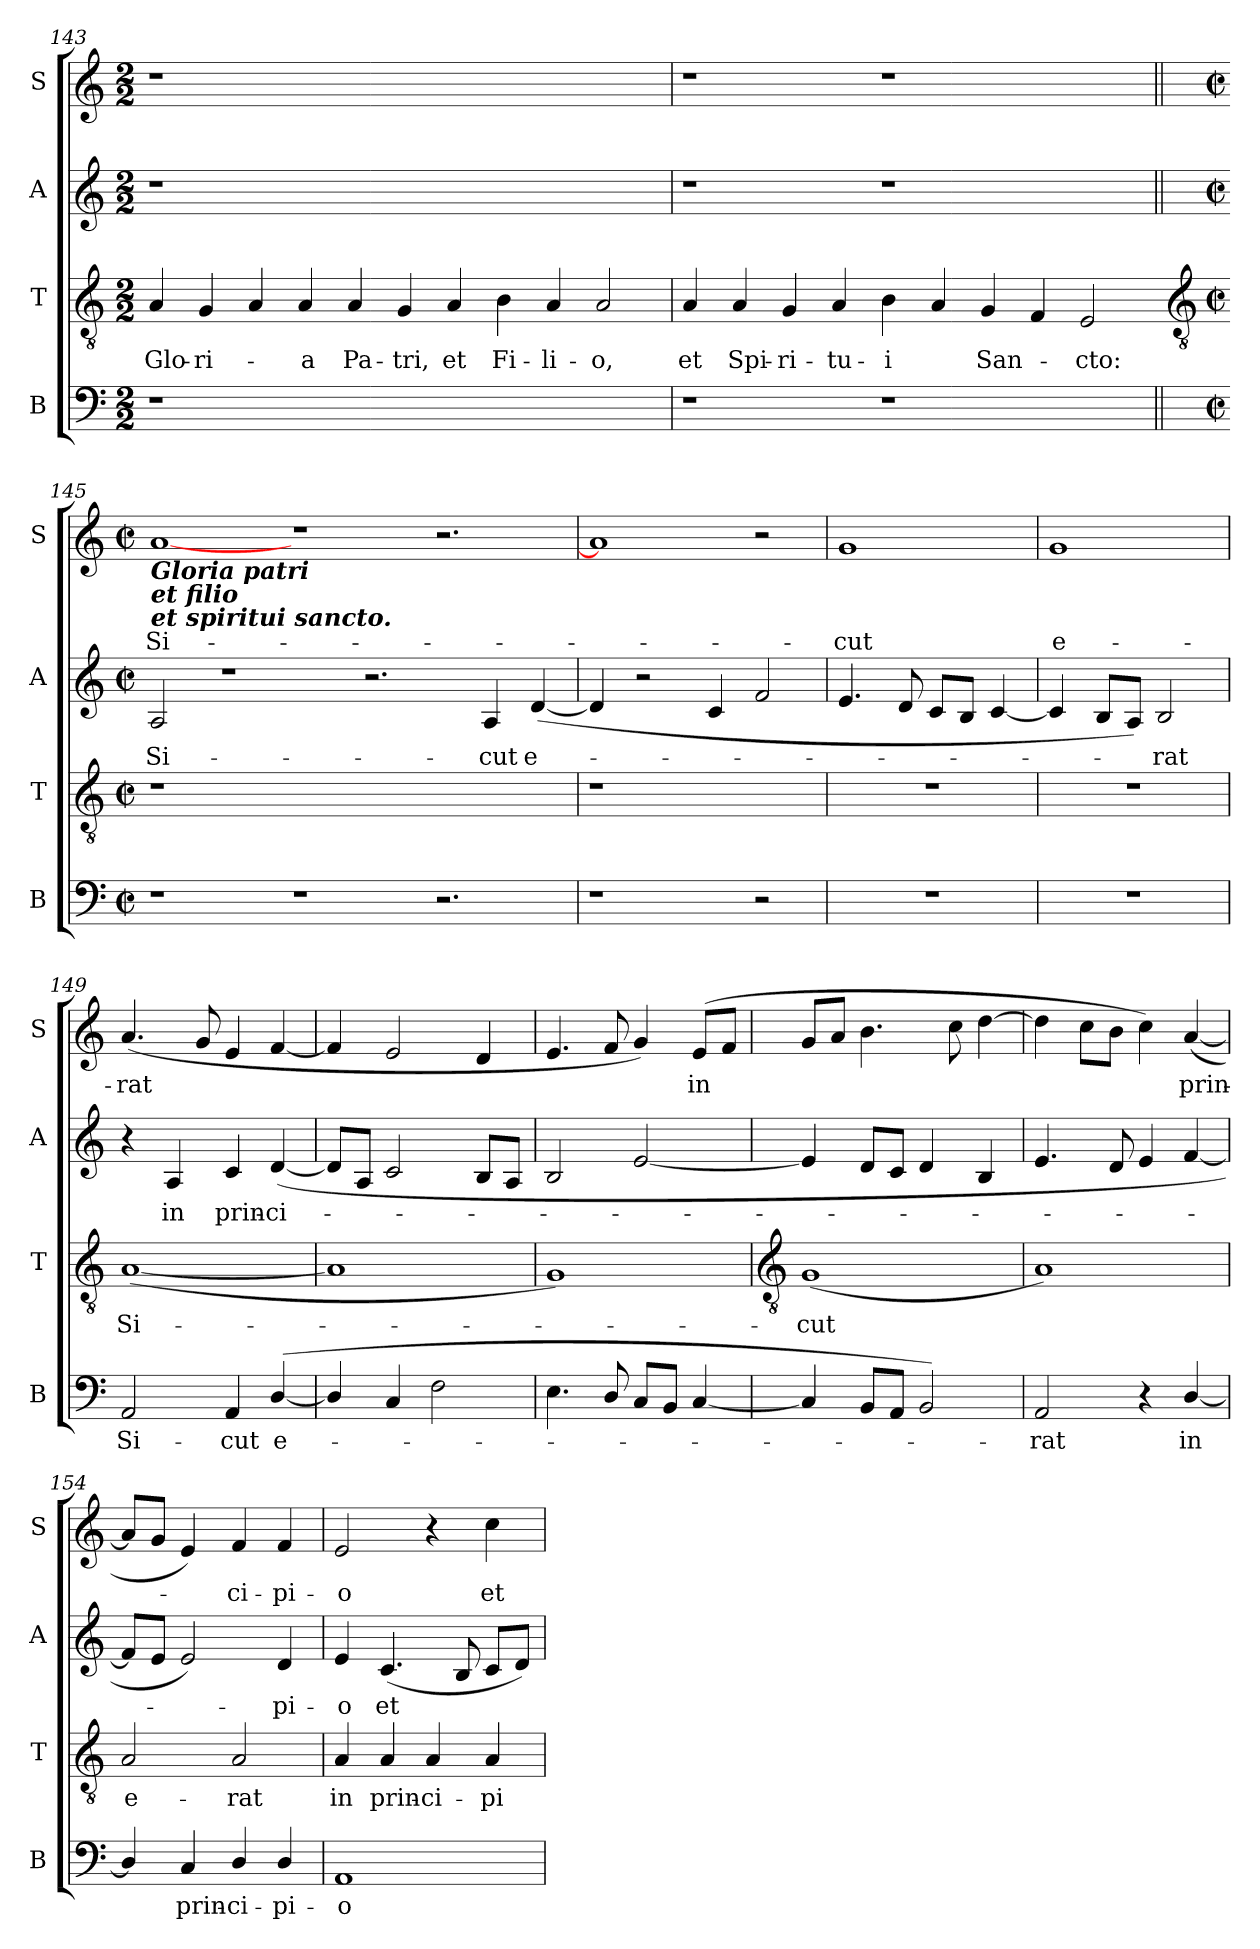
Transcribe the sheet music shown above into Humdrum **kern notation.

**kern	**text	**kern	**text	**kern	**text	**kern	**text
*part4	*part4	*part3	*part3	*part2	*part2	*part1	*part1
*staff4	*staff4	*staff3	*staff3	*staff2	*staff2	*staff1	*staff1
*I"B	*	*I"T	*	*I"A	*	*I"S	*
*I'B	*	*I'T	*	*I'A	*	*I'S	*
!!LO:LB:g=z
*clefF4	*	*clefGv2	*	*clefG2	*	*clefG2	*
*k[]	*	*k[]	*	*k[]	*	*k[]	*
*C:	*	*C:	*	*C:	*	*C:	*
*M2/2	*	*M2/2	*	*M2/2	*	*M2/2	*
=143	=143	=143	=143	=143	=143	=143	=143
!	!	!	!LO:LY:b	!	!	!	!
1r	.	4A	Glo-	1r	.	1r	.
!	!	!	!LO:LY:b	!	!	!	!
.	.	4G	-ri-	.	.	.	.
.	.	4A	.	.	.	.	.
!	!	!	!LO:LY:b	!	!	!	!
.	.	4A	a	.	.	.	.
!	!	!	!LO:LY:b	!	!	!	!
1..ryy	.	4A	Pa-	1..ryy	.	1..ryy	.
!	!	!	!LO:LY:b	!	!	!	!
.	.	4G	-tri,	.	.	.	.
!	!	!	!LO:LY:b	!	!	!	!
.	.	4A	et	.	.	.	.
!	!	!	!LO:LY:b	!	!	!	!
.	.	4B	Fi-	.	.	.	.
!	!	!	!LO:LY:b	!	!	!	!
.	.	4A	-li-	.	.	.	.
!	!	!	!LO:LY:b	!	!	!	!
.	.	2A	-o,	.	.	.	.
=144	=144	=144	=144	=144	=144	=144	=144
!	!	!	!LO:LY:b	!	!	!	!
1r	.	4A	et	1r	.	1r	.
!	!	!	!LO:LY:b	!	!	!	!
.	.	4A	Spi-	.	.	.	.
!	!	!	!LO:LY:b	!	!	!	!
.	.	4G	-ri-	.	.	.	.
!	!	!	!LO:LY:b	!	!	!	!
.	.	4A	-tu-	.	.	.	.
!	!	!	!LO:LY:b	!	!	!	!
1r	.	4B	-i	1r	.	1r	.
.	.	4A	.	.	.	.	.
!	!	!	!LO:LY:b	!	!	!	!
.	.	4G	San-	.	.	.	.
.	.	4F	.	.	.	.	.
!	!	!	!LO:LY:b	!	!	!	!
2ryy	.	2E	cto:	2ryy	.	2ryy	.
!!LO:LB:g=z
=145||	=145||	=145-	=145||	=145||	=145||	=145||	=145||
*	*	*clefGv2	*	*	*	*	*
*k[]	*	*	*	*k[]	*	*k[]	*
*C:	*	*	*	*C:	*	*C:	*
*M2/2	*	*M2/2	*	*M2/2	*	*M2/2	*
*met(c|)	*	*met(c|)	*	*met(c|)	*	*met(c|)	*
!	!	!	!	!	!	!LO:TX:b:Bi:t=Gloria patri \net filio\net spiritui sancto.	!
!	!	!	!	!	!LO:LY:b	!	!LO:LY:b
1r	.	1r	.	2A	Si-	[1a	Si-
.	.	.	.	1r	.	.	.
1r	.	1..ryy	.	.	.	1r	.
.	.	.	.	2.r	.	.	.
2.r	.	.	.	.	.	2.r	.
!	!	!	!	!	!LO:LY:b	!	!
.	.	.	.	4A	-cut	.	.
!	!	!	!	!	!LO:LY:b	!	!
.	.	.	.	(<[4d	e-	.	.
=146	=146	=146	=146	=146	=146	=146	=146
1r	.	1r	.	4d]	.	1a]	.
.	.	.	.	2r	.	.	.
.	.	.	.	4c	.	.	.
2r	.	2ryy	.	2f	.	2r	.
=147	=147	=147	=147	=147	=147	=147	=147
!	!	!	!	!	!	!	!LO:LY:b
1r	.	1r	.	4.e	.	1g	cut
.	.	.	.	8d	.	.	.
.	.	.	.	8cL	.	.	.
.	.	.	.	8BJ	.	.	.
.	.	.	.	[4c	.	.	.
=148	=148	=148	=148	=148	=148	=148	=148
!	!	!	!	!	!	!	!LO:LY:b
1r	.	1r	.	4c]	.	1g	e-
.	.	.	.	8BL	.	.	.
.	.	.	.	8AJ)	.	.	.
!	!	!	!	!	!LO:LY:b	!	!
.	.	.	.	2B	rat	.	.
=149	=149	=149	=149	=149	=149	=149	=149
!	!LO:LY:b	!	!LO:LY:b	!	!	!	!LO:LY:b
2AA	Si-	(<[1A	Si-	4r	.	(<4.a	-rat
!	!	!	!	!	!LO:LY:b	!	!
.	.	.	.	4A	in	.	.
.	.	.	.	.	.	8g	.
!	!LO:LY:b	!	!	!	!LO:LY:b	!	!
4AA	-cut	.	.	4c	prin-	4e	.
!	!LO:LY:b	!	!	!	!LO:LY:b	!	!
(<[4D/	e-	.	.	(<[4d	-ci-	[4f	.
=150	=150	=150	=150	=150	=150	=150	=150
4D/]	.	1A]	.	8dL]	.	4f]	.
.	.	.	.	8AJ	.	.	.
4C	.	.	.	2c	.	2e	.
2F	.	.	.	.	.	.	.
.	.	.	.	8BL	.	4d	.
.	.	.	.	8AJ	.	.	.
=151	=151	=151	=151	=151	=151	=151	=151
4.E	.	1G)	.	2B	.	4.e	.
8D/	.	.	.	.	.	8f	.
8CL	.	.	.	[2e	.	4g)	.
8BBJ	.	.	.	.	.	.	.
!	!	!	!	!	!	!	!LO:LY:b
[4C	.	.	.	.	.	(>8eL	in
.	.	.	.	.	.	8fJ	.
!!LO:LB:g=z
=152	=152	=152	=152	=152	=152	=152	=152
*	*	*clefGv2	*	*	*	*	*
!	!	!	!LO:LY:b	!	!	!	!
4C]	.	(<1G	cut	4e]	.	8gL	.
.	.	.	.	.	.	8aJ	.
8BBL	.	.	.	8dL	.	4.b\	.
8AAJ	.	.	.	8cJ	.	.	.
2BB)	.	.	.	4d	.	.	.
.	.	.	.	.	.	8cc	.
.	.	.	.	4B	.	[4dd	.
=153	=153	=153	=153	=153	=153	=153	=153
!	!LO:LY:b	!	!	!	!	!	!
2AA	rat	1A)	.	4.e	.	4dd]	.
.	.	.	.	.	.	8ccL	.
.	.	.	.	8d	.	8bJ	.
4r	.	.	.	4e	.	4cc)	.
!	!LO:LY:b	!	!	!	!	!	!LO:LY:b
[4D/	in	.	.	[4f	.	(<[4a	prin-
=154	=154	=154	=154	=154	=154	=154	=154
!	!	!	!LO:LY:b	!	!	!	!
4D/]	.	2A	e-	8fL]	.	8aL]	.
.	.	.	.	8eJ	.	8gJ	.
!	!LO:LY:b	!	!	!	!	!	!
4C	prin-	.	.	2e)	.	4e)	.
!	!LO:LY:b	!	!LO:LY:b	!	!	!	!LO:LY:b
4D/	-ci-	2A	-rat	.	.	4f	ci-
!	!LO:LY:b	!	!	!	!LO:LY:b	!	!LO:LY:b
4D/	-pi-	.	.	4d	pi-	4f	-pi-
=155	=155	=155	=155	=155	=155	=155	=155
!	!LO:LY:b	!	!LO:LY:b	!	!LO:LY:b	!	!LO:LY:b
1AA	-o	4A	in	4e	-o	2e	-o
!	!	!	!LO:LY:b	!	!LO:LY:b	!	!
.	.	4A	prin-	(<4.c	et	.	.
!	!	!	!LO:LY:b	!	!	!	!
.	.	4A	-ci-	.	.	4r	.
.	.	.	.	8B	.	.	.
!	!	!	!LO:LY:b	!	!	!	!LO:LY:b
.	.	4A	-pi-	8cL	.	4cc	et
.	.	.	.	8dJ)	.	.	.
=	=	=	=	=	=	=	=
*-	*-	*-	*-	*-	*-	*-	*-
